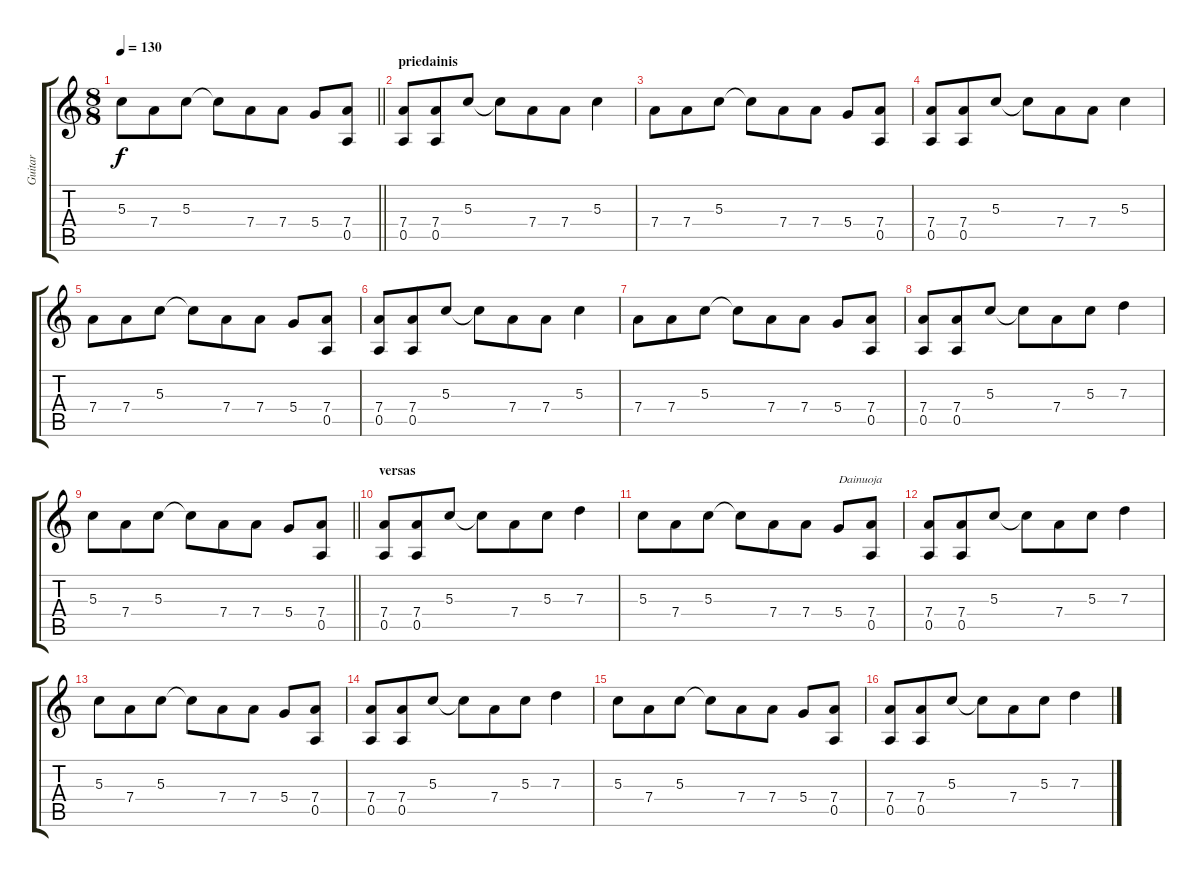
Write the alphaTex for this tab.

\track ("Guitar" "Guitar") {instrument distortionguitar}
\staff {score tabs}
\tuning (E4 B3 G3 D3 A2 E2) {hide}
\ts (8 8)
\tempo 130
\clef g2
\barLineRight lightlight
\ks c
5.3.8{dy f} 7.4.8 5.3.8 5.3{t}.8 7.4.8 7.4.8 5.4.8 (7.4 0.5).8 |
\section ("" "priedainis")
(7.4 0.5).8 (7.4 0.5).8 5.3.8 5.3{t}.8 7.4.8 7.4.8 5.3.4 |
7.4.8 7.4.8 5.3.8 5.3{t}.8 7.4.8 7.4.8 5.4.8 (7.4 0.5).8 |
(7.4 0.5).8 (7.4 0.5).8 5.3.8 5.3{t}.8 7.4.8 7.4.8 5.3.4 |
7.4.8 7.4.8 5.3.8 5.3{t}.8 7.4.8 7.4.8 5.4.8 (7.4 0.5).8 |
(7.4 0.5).8 (7.4 0.5).8 5.3.8 5.3{t}.8 7.4.8 7.4.8 5.3.4 |
7.4.8 7.4.8 5.3.8 5.3{t}.8 7.4.8 7.4.8 5.4.8 (7.4 0.5).8 |
(7.4 0.5).8 (7.4 0.5).8 5.3.8 5.3{t}.8 7.4.8 5.3.8 7.3.4 |
\barLineRight lightlight
5.3.8 7.4.8 5.3.8 5.3{t}.8 7.4.8 7.4.8 5.4.8 (7.4 0.5).8 |
\section ("" "versas")
(7.4 0.5).8 (7.4 0.5).8 5.3.8 5.3{t}.8 7.4.8 5.3.8 7.3.4 |
5.3.8 7.4.8 5.3.8 5.3{t}.8 7.4.8 7.4.8 5.4.8{txt "Dainuoja"} (7.4 0.5).8 |
(7.4 0.5).8 (7.4 0.5).8 5.3.8 5.3{t}.8 7.4.8 5.3.8 7.3.4 |
5.3.8 7.4.8 5.3.8 5.3{t}.8 7.4.8 7.4.8 5.4.8 (7.4 0.5).8 |
(7.4 0.5).8 (7.4 0.5).8 5.3.8 5.3{t}.8 7.4.8 5.3.8 7.3.4 |
5.3.8 7.4.8 5.3.8 5.3{t}.8 7.4.8 7.4.8 5.4.8 (7.4 0.5).8 |
(7.4 0.5).8 (7.4 0.5).8 5.3.8 5.3{t}.8 7.4.8 5.3.8 7.3.4
